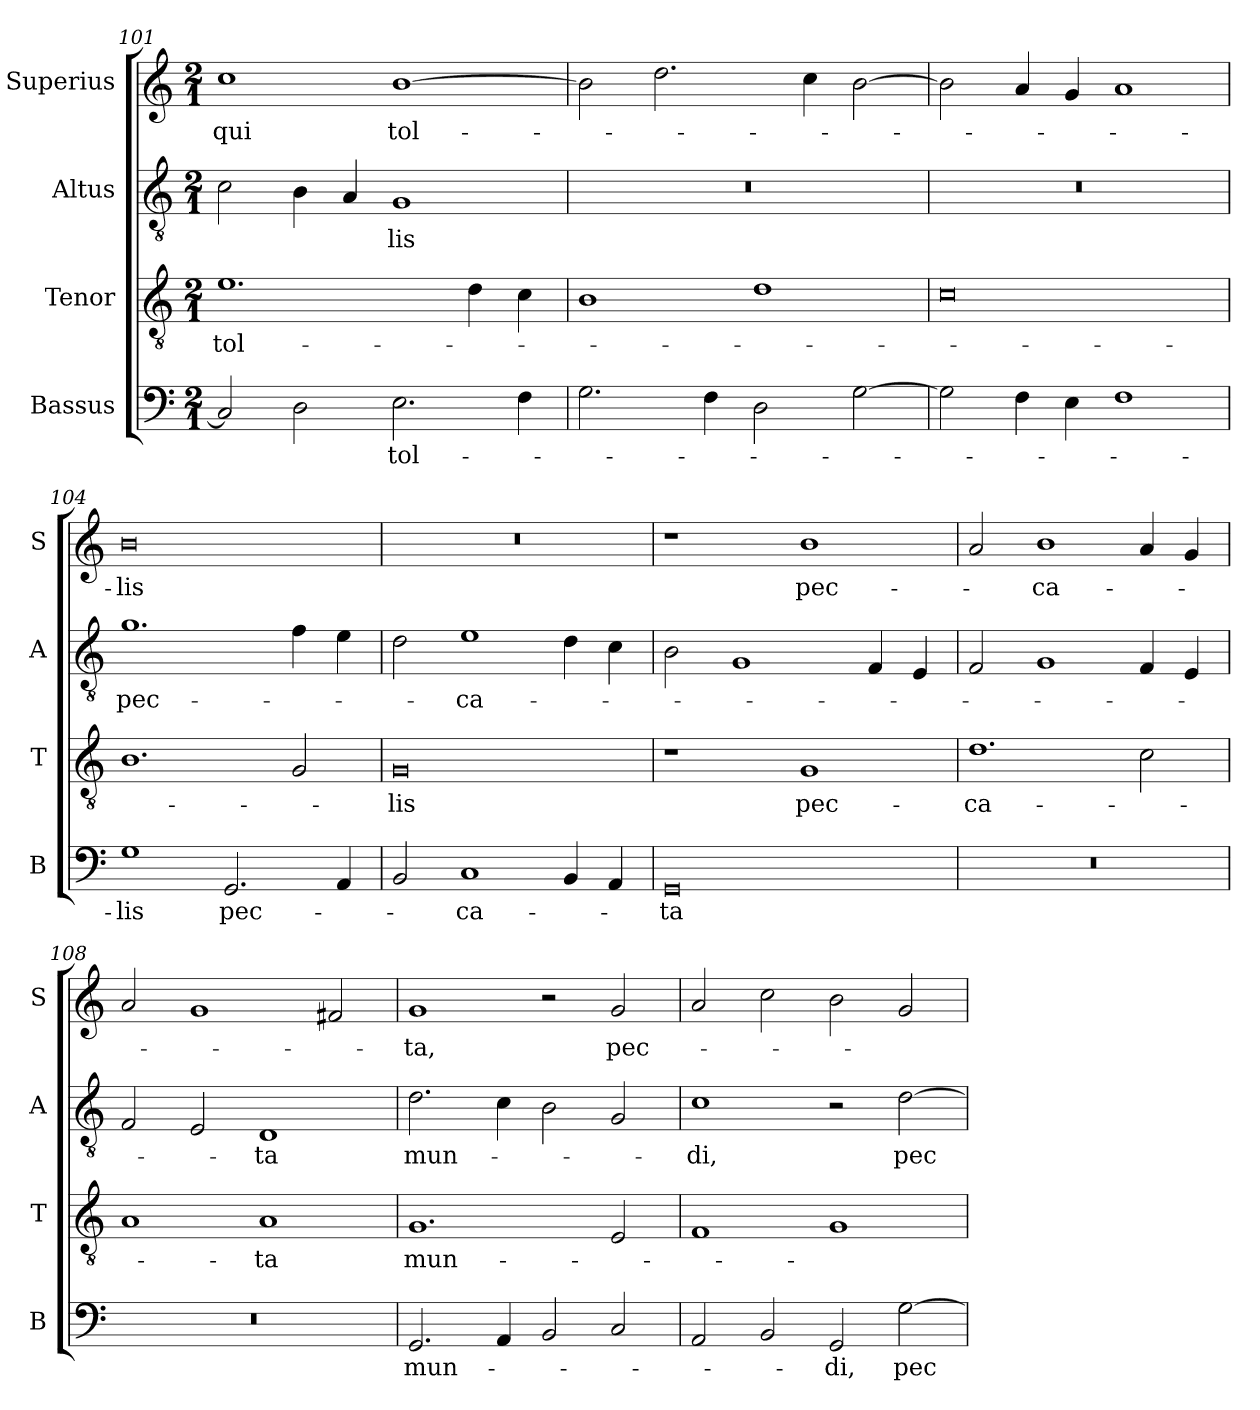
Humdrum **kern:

**kern	**text	**kern	**text	**kern	**text	**kern	**text
*part4	*part4	*part3	*part3	*part2	*part2	*part1	*part1
*staff4	*staff4	*staff3	*staff3	*staff2	*staff2	*staff1	*staff1
*I"Bassus	*	*I"Tenor	*	*I"Altus	*	*I"Superius	*
*I'B	*	*I'T	*	*I'A	*	*I'S	*
*clefF4	*	*clefGv2	*	*clefGv2	*	*clefG2	*
*k[]	*	*k[]	*	*k[]	*	*k[]	*
*M2/1	*	*M2/1	*	*M2/1	*	*M2/1	*
=101	=101	=101	=101	=101	=101	=101	=101
2C]	.	1.e	tol-	2c	.	1cc	qui
2D	.	.	.	4B	.	.	.
.	.	.	.	4A	.	.	.
2.E	tol-	.	.	1G	-lis	[1b	tol-
.	.	4d	.	.	.	.	.
4F	.	4c	.	.	.	.	.
=102	=102	=102	=102	=102	=102	=102	=102
2.G	.	1B	.	0r	.	2b]	.
.	.	.	.	.	.	2.dd	.
4F	.	.	.	.	.	.	.
2D	.	1d	.	.	.	.	.
.	.	.	.	.	.	4cc	.
[2G	.	.	.	.	.	[2b	.
=103	=103	=103	=103	=103	=103	=103	=103
2G]	.	0c	.	0r	.	2b]	.
4F	.	.	.	.	.	4a	.
4E	.	.	.	.	.	4g	.
1F	.	.	.	.	.	1a	.
=104	=104	=104	=104	=104	=104	=104	=104
!	!	!	!	!	!LO:LY:i	!	!
1G	-lis	1.B	.	1.g	pec-	0b	-lis
!	!LO:LY:i	!	!	!	!	!	!
2.GG	pec-	.	.	.	.	.	.
.	.	2G	.	4f	.	.	.
4AA	.	.	.	4e	.	.	.
=105	=105	=105	=105	=105	=105	=105	=105
2BB	.	0G	-lis	2d	.	0r	.
!	!LO:LY:i	!	!	!	!LO:LY:i	!	!
1C	-ca-	.	.	1e	-ca-	.	.
4BB	.	.	.	4d	.	.	.
4AA	.	.	.	4c	.	.	.
=106	=106	=106	=106	=106	=106	=106	=106
!	!LO:LY:i	!	!	!	!	!	!
0GG	-ta	1r	.	2B	.	1r	.
.	.	.	.	1G	.	.	.
!	!	!	!	!	!	!	!LO:LY:i
.	.	1G	pec-	.	.	1b	pec-
.	.	.	.	4F	.	.	.
.	.	.	.	4E	.	.	.
=107	=107	=107	=107	=107	=107	=107	=107
0r	.	1.d	-ca-	2F	.	2a	.
!	!	!	!	!	!	!	!LO:LY:i
.	.	.	.	1G	.	1b	-ca-
.	.	2c	.	4F	.	4a	.
.	.	.	.	4E	.	4g	.
=108	=108	=108	=108	=108	=108	=108	=108
0r	.	1A	.	2F	.	2a	.
.	.	.	.	2E	.	1g	.
!	!	!	!	!	!LO:LY:i	!	!
.	.	1A	-ta	1D	-ta	.	.
.	.	.	.	.	.	2f#X	.
=109	=109	=109	=109	=109	=109	=109	=109
!	!LO:LY:i	!	!LO:LY:i	!	!LO:LY:i	!	!LO:LY:i
2.GG	mun-	1.G	mun-	2.d	mun-	1g	-ta,
4AA	.	.	.	4c	.	.	.
2BB	.	.	.	2B	.	2r	.
2C	.	2E	.	2G	.	2g	pec-
=110	=110	=110	=110	=110	=110	=110	=110
!	!	!	!	!	!LO:LY:i	!	!
2AA	.	1F	.	1c	-di,	2a	.
2BB	.	.	.	.	.	2cc	.
!	!LO:LY:i	!	!	!	!	!	!
2GG	-di,	1G	.	2r	.	2b	.
!	!LO:LY:i	!	!	!	!	!	!
[2G	pec-	.	.	[2d	pec-	2g	.
=	=	=	=	=	=	=	=
*-	*-	*-	*-	*-	*-	*-	*-
